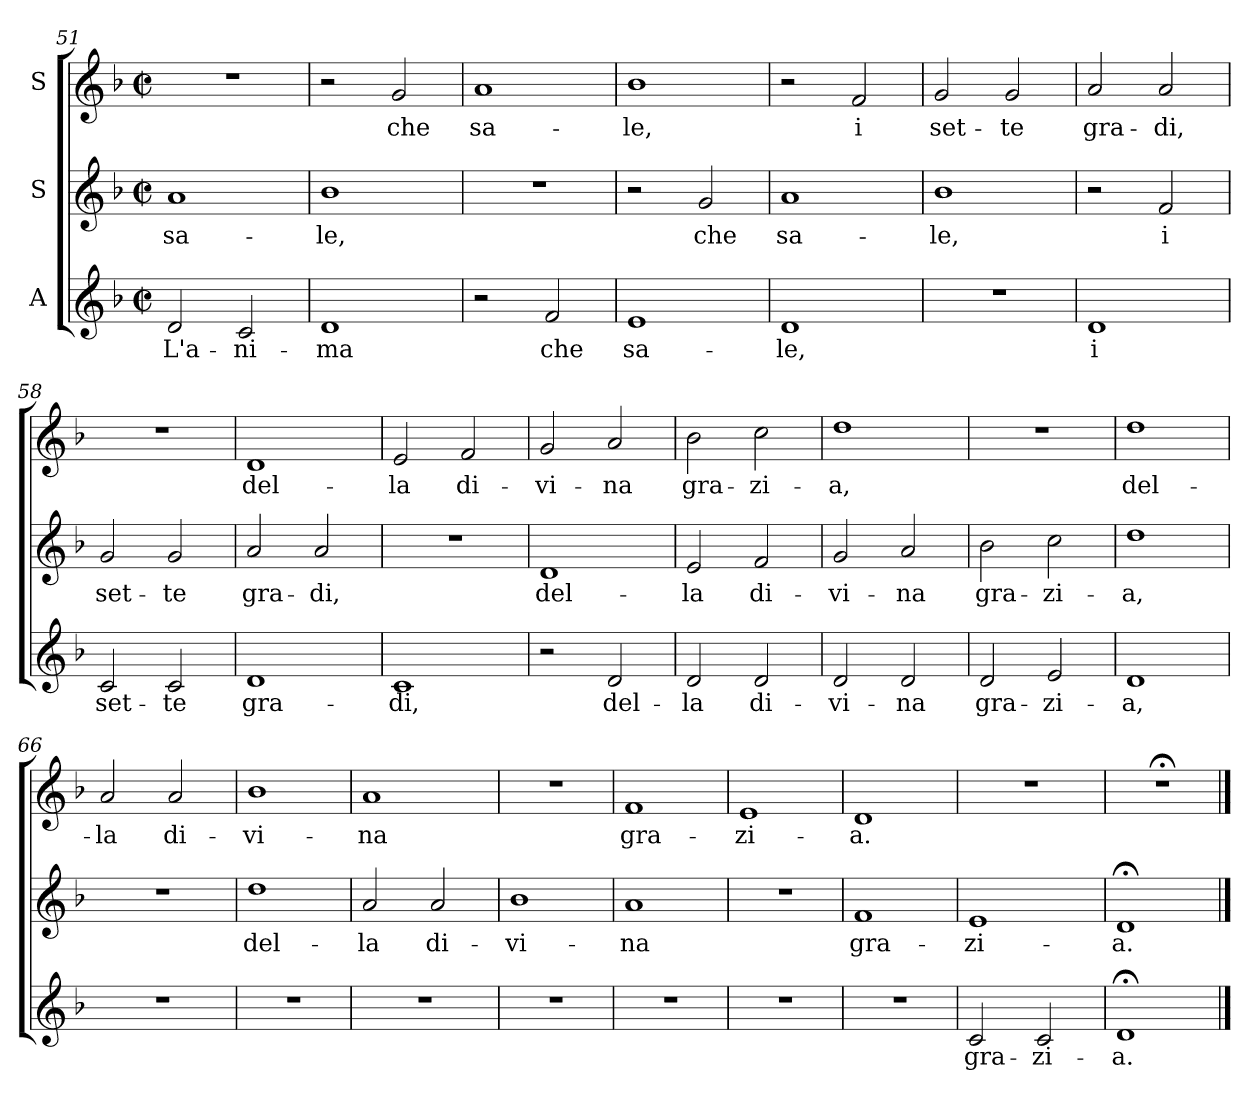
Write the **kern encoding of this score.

**kern	**text	**kern	**text	**kern	**text
*part3	*part3	*part2	*part2	*part1	*part1
*staff3	*staff3	*staff2	*staff2	*staff1	*staff1
*I"A	*	*I"S	*	*I"S	*
*clefG2	*	*clefG2	*	*clefG2	*
*k[b-]	*	*k[b-]	*	*k[b-]	*
*F:	*	*F:	*	*F:	*
*M2/2	*	*M2/2	*	*M2/2	*
*met(c|)	*	*met(c|)	*	*met(c|)	*
=51	=51	=51	=51	=51	=51
!	!LO:LY:b	!	!LO:LY:b	!	!
2d/	L'a-	1a	sa-	1r	.
!	!LO:LY:b	!	!	!	!
2c/	-ni-	.	.	.	.
=52	=52	=52	=52	=52	=52
!	!LO:LY:b	!	!LO:LY:b	!	!
1d	-ma	1b-	-le,	2r	.
!	!	!	!	!	!LO:LY:b
.	.	.	.	2g/	che
!!LO:LB:g=z
=53	=53	=53	=53	=53	=53
!	!	!	!	!	!LO:LY:b
2r	.	1r	.	1a	sa-
!	!LO:LY:b	!	!	!	!
2f/	che	.	.	.	.
=54	=54	=54	=54	=54	=54
!	!LO:LY:b	!	!	!	!LO:LY:b
1e	sa-	2r	.	1b-	-le,
!	!	!	!LO:LY:b	!	!
.	.	2g/	che	.	.
=55	=55	=55	=55	=55	=55
!	!LO:LY:b	!	!LO:LY:b	!	!
1d	-le,	1a	sa-	2r	.
!	!	!	!	!	!LO:LY:b:rj
.	.	.	.	2f/	i
=56	=56	=56	=56	=56	=56
!	!	!	!LO:LY:b	!	!LO:LY:b
1r	.	1b-	-le,	2g/	set-
!	!	!	!	!	!LO:LY:b
.	.	.	.	2g/	-te
=57	=57	=57	=57	=57	=57
!	!LO:LY:b:rj	!	!	!	!LO:LY:b
1d	i	2r	.	2a/	gra-
!	!	!	!LO:LY:b:rj	!	!LO:LY:b
.	.	2f/	i	2a/	-di,
=58	=58	=58	=58	=58	=58
!	!LO:LY:b	!	!LO:LY:b	!	!
2c/	set-	2g/	set-	1r	.
!	!LO:LY:b	!	!LO:LY:b	!	!
2c/	-te	2g/	-te	.	.
=59	=59	=59	=59	=59	=59
!	!LO:LY:b	!	!LO:LY:b	!	!LO:LY:b
1d	gra-	2a/	gra-	1d	del-
!	!	!	!LO:LY:b	!	!
.	.	2a/	-di,	.	.
=60	=60	=60	=60	=60	=60
!	!LO:LY:b	!	!	!	!LO:LY:b
1c	-di,	1r	.	2e/	-la
!	!	!	!	!	!LO:LY:b
.	.	.	.	2f/	di-
=61	=61	=61	=61	=61	=61
!	!	!	!LO:LY:b	!	!LO:LY:b
2r	.	1d	del-	2g/	-vi-
!	!LO:LY:b	!	!	!	!LO:LY:b
2d/	del-	.	.	2a/	-na
=62	=62	=62	=62	=62	=62
!	!LO:LY:b	!	!LO:LY:b	!	!LO:LY:b
2d/	-la	2e/	-la	2b-\	gra-
!	!LO:LY:b	!	!LO:LY:b	!	!LO:LY:b
2d/	di-	2f/	di-	2cc\	-zi-
!!LO:LB:g=z
=63	=63	=63	=63	=63	=63
!	!LO:LY:b	!	!LO:LY:b	!	!LO:LY:b
2d/	-vi-	2g/	-vi-	1dd	-a,
!	!LO:LY:b	!	!LO:LY:b	!	!
2d/	-na	2a/	-na	.	.
=64	=64	=64	=64	=64	=64
!	!LO:LY:b	!	!LO:LY:b	!	!
2d/	gra-	2b-\	gra-	1r	.
!	!LO:LY:b	!	!LO:LY:b	!	!
2e/	-zi-	2cc\	-zi-	.	.
=65	=65	=65	=65	=65	=65
!	!LO:LY:b	!	!LO:LY:b	!	!LO:LY:b
1d	-a,	1dd	-a,	1dd	del-
=66	=66	=66	=66	=66	=66
!	!	!	!	!	!LO:LY:b
1r	.	1r	.	2a/	-la
!	!	!	!	!	!LO:LY:b
.	.	.	.	2a/	di-
=67	=67	=67	=67	=67	=67
!	!	!	!LO:LY:b	!	!LO:LY:b
1r	.	1dd	del-	1b-	-vi-
=68	=68	=68	=68	=68	=68
!	!	!	!LO:LY:b	!	!LO:LY:b
1r	.	2a/	-la	1a	-na
!	!	!	!LO:LY:b	!	!
.	.	2a/	di-	.	.
=69	=69	=69	=69	=69	=69
!	!	!	!LO:LY:b	!	!
1r	.	1b-	-vi-	1r	.
=70	=70	=70	=70	=70	=70
!	!	!	!LO:LY:b	!	!LO:LY:b
1r	.	1a	-na	1f	gra-
=71	=71	=71	=71	=71	=71
!	!	!	!	!	!LO:LY:b
1r	.	1r	.	1e	-zi-
=72	=72	=72	=72	=72	=72
!	!	!	!LO:LY:b	!	!LO:LY:b
1r	.	1f	gra-	1d	-a.
=73	=73	=73	=73	=73	=73
!	!LO:LY:b	!	!LO:LY:b	!	!
2c/	gra-	1e	-zi-	1r	.
!	!LO:LY:b	!	!	!	!
2c/	-zi-	.	.	.	.
=74	=74	=74	=74	=74	=74
!	!LO:LY:b	!	!LO:LY:b	!	!
1d;	-a.	1d;	-a.	1r;<	.
==	==	==	==	==	==
*-	*-	*-	*-	*-	*-
